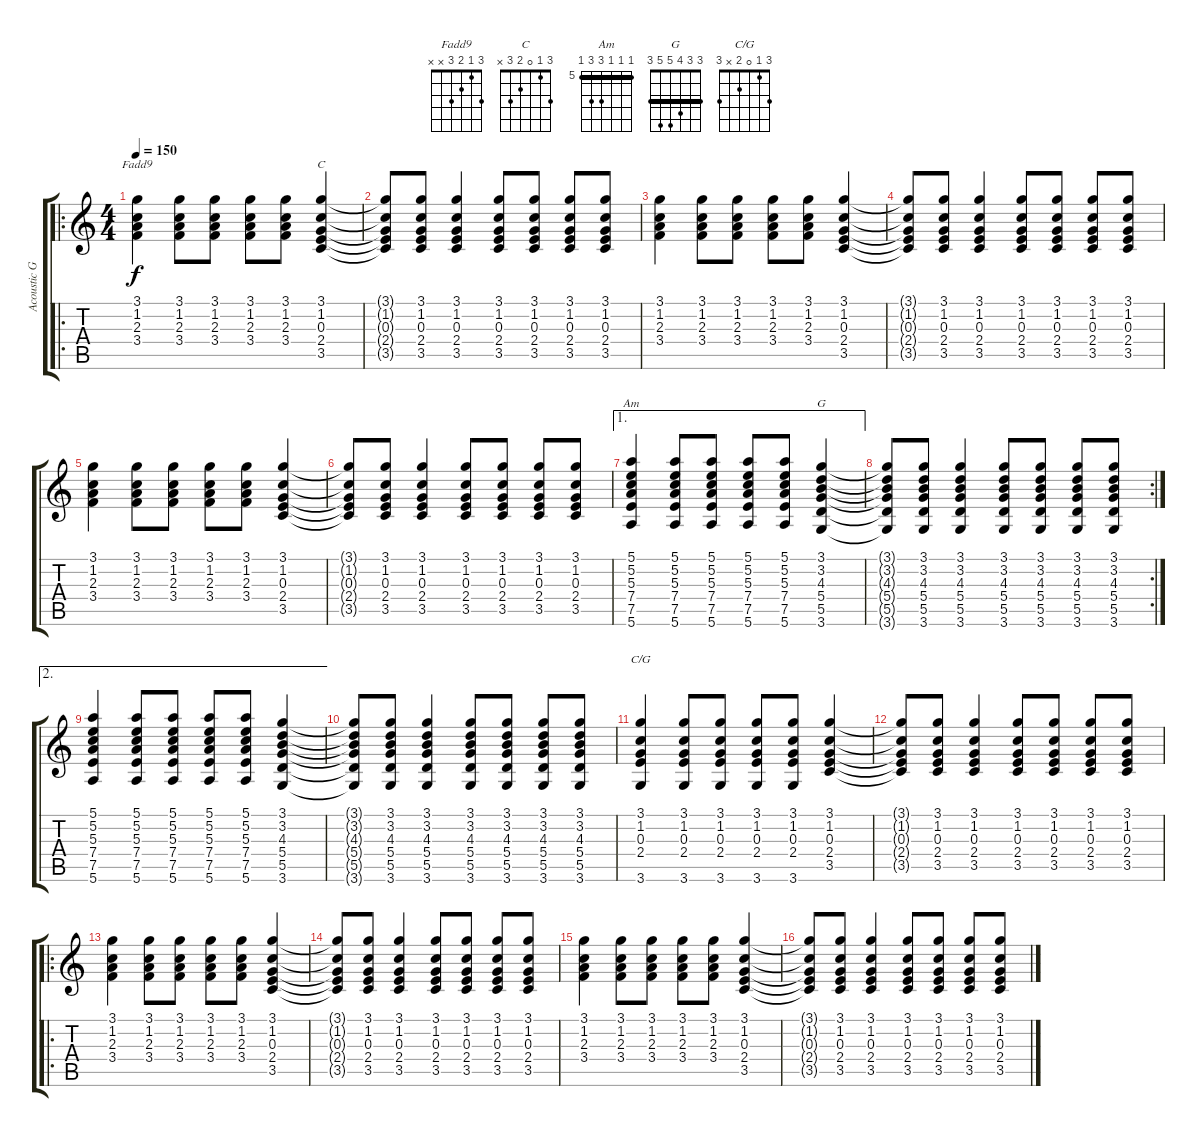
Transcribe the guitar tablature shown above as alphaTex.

\track ("Acoustic Guitar" "Acoustic G") {instrument acousticguitarsteel}
\staff {score tabs}
\tuning (E4 B3 G3 D3 A2 E2) {hide}
\chord ("Fadd9" 3 1 2 3 x x)
\chord ("C" 3 1 0 2 3 x)
\chord ("Am" 5 5 5 7 7 5) {firstfret 5 barre 5}
\chord ("G" 3 3 4 5 5 3) {barre 3}
\chord ("C/G" 3 1 0 2 x 3)
\ro
\ts (4 4)
\tempo 150
\clef g2
\ks c
(3.1 1.2 2.3 3.4).4{ch "Fadd9" dy f instrument acousticguitarsteel} (3.1 1.2 2.3 3.4).8 (3.1 1.2 2.3 3.4).8 (3.1 1.2 2.3 3.4).8 (3.1 1.2 2.3 3.4).8 (3.1 1.2 0.3 2.4 3.5).4{ch "C"} |
(3.1{t} 1.2{t} 0.3{t} 2.4{t} 3.5{t}).8 (3.1 1.2 0.3 2.4 3.5).8 (3.1 1.2 0.3 2.4 3.5).4 (3.1 1.2 0.3 2.4 3.5).8 (3.1 1.2 0.3 2.4 3.5).8 (3.1 1.2 0.3 2.4 3.5).8 (3.1 1.2 0.3 2.4 3.5).8 |
(3.1 1.2 2.3 3.4).4 (3.1 1.2 2.3 3.4).8 (3.1 1.2 2.3 3.4).8 (3.1 1.2 2.3 3.4).8 (3.1 1.2 2.3 3.4).8 (3.1 1.2 0.3 2.4 3.5).4 |
(3.1{t} 1.2{t} 0.3{t} 2.4{t} 3.5{t}).8 (3.1 1.2 0.3 2.4 3.5).8 (3.1 1.2 0.3 2.4 3.5).4 (3.1 1.2 0.3 2.4 3.5).8 (3.1 1.2 0.3 2.4 3.5).8 (3.1 1.2 0.3 2.4 3.5).8 (3.1 1.2 0.3 2.4 3.5).8 |
(3.1 1.2 2.3 3.4).4 (3.1 1.2 2.3 3.4).8 (3.1 1.2 2.3 3.4).8 (3.1 1.2 2.3 3.4).8 (3.1 1.2 2.3 3.4).8 (3.1 1.2 0.3 2.4 3.5).4 |
(3.1{t} 1.2{t} 0.3{t} 2.4{t} 3.5{t}).8 (3.1 1.2 0.3 2.4 3.5).8 (3.1 1.2 0.3 2.4 3.5).4 (3.1 1.2 0.3 2.4 3.5).8 (3.1 1.2 0.3 2.4 3.5).8 (3.1 1.2 0.3 2.4 3.5).8 (3.1 1.2 0.3 2.4 3.5).8 |
\ae 1
(5.1 5.2 5.3 7.4 7.5 5.6).4{ch "Am"} (5.1 5.2 5.3 7.4 7.5 5.6).8 (5.1 5.2 5.3 7.4 7.5 5.6).8 (5.1 5.2 5.3 7.4 7.5 5.6).8 (5.1 5.2 5.3 7.4 7.5 5.6).8 (3.1 3.2 4.3 5.4 5.5 3.6).4{ch "G"} |
\rc 2
(3.1{t} 3.2{t} 4.3{t} 5.4{t} 5.5{t} 3.6{t}).8 (3.1 3.2 4.3 5.4 5.5 3.6).8 (3.1 3.2 4.3 5.4 5.5 3.6).4 (3.1 3.2 4.3 5.4 5.5 3.6).8 (3.1 3.2 4.3 5.4 5.5 3.6).8 (3.1 3.2 4.3 5.4 5.5 3.6).8 (3.1 3.2 4.3 5.4 5.5 3.6).8 |
\ae 2
(5.1 5.2 5.3 7.4 7.5 5.6).4 (5.1 5.2 5.3 7.4 7.5 5.6).8 (5.1 5.2 5.3 7.4 7.5 5.6).8 (5.1 5.2 5.3 7.4 7.5 5.6).8 (5.1 5.2 5.3 7.4 7.5 5.6).8 (3.1 3.2 4.3 5.4 5.5 3.6).4 |
(3.1{t} 3.2{t} 4.3{t} 5.4{t} 5.5{t} 3.6{t}).8 (3.1 3.2 4.3 5.4 5.5 3.6).8 (3.1 3.2 4.3 5.4 5.5 3.6).4 (3.1 3.2 4.3 5.4 5.5 3.6).8 (3.1 3.2 4.3 5.4 5.5 3.6).8 (3.1 3.2 4.3 5.4 5.5 3.6).8 (3.1 3.2 4.3 5.4 5.5 3.6).8 |
(3.1 1.2 0.3 2.4 3.6).4{ch "C/G"} (3.1 1.2 0.3 2.4 3.6).8 (3.1 1.2 0.3 2.4 3.6).8 (3.1 1.2 0.3 2.4 3.6).8 (3.1 1.2 0.3 2.4 3.6).8 (3.1 1.2 0.3 2.4 3.5).4 |
(3.1{t} 1.2{t} 0.3{t} 2.4{t} 3.5{t}).8 (3.1 1.2 0.3 2.4 3.5).8 (3.1 1.2 0.3 2.4 3.5).4 (3.1 1.2 0.3 2.4 3.5).8 (3.1 1.2 0.3 2.4 3.5).8 (3.1 1.2 0.3 2.4 3.5).8 (3.1 1.2 0.3 2.4 3.5).8 |
\ro
(3.1 1.2 2.3 3.4).4 (3.1 1.2 2.3 3.4).8 (3.1 1.2 2.3 3.4).8 (3.1 1.2 2.3 3.4).8 (3.1 1.2 2.3 3.4).8 (3.1 1.2 0.3 2.4 3.5).4 |
(3.1{t} 1.2{t} 0.3{t} 2.4{t} 3.5{t}).8 (3.1 1.2 0.3 2.4 3.5).8 (3.1 1.2 0.3 2.4 3.5).4 (3.1 1.2 0.3 2.4 3.5).8 (3.1 1.2 0.3 2.4 3.5).8 (3.1 1.2 0.3 2.4 3.5).8 (3.1 1.2 0.3 2.4 3.5).8 |
(3.1 1.2 2.3 3.4).4 (3.1 1.2 2.3 3.4).8 (3.1 1.2 2.3 3.4).8 (3.1 1.2 2.3 3.4).8 (3.1 1.2 2.3 3.4).8 (3.1 1.2 0.3 2.4 3.5).4 |
(3.1{t} 1.2{t} 0.3{t} 2.4{t} 3.5{t}).8 (3.1 1.2 0.3 2.4 3.5).8 (3.1 1.2 0.3 2.4 3.5).4 (3.1 1.2 0.3 2.4 3.5).8 (3.1 1.2 0.3 2.4 3.5).8 (3.1 1.2 0.3 2.4 3.5).8 (3.1 1.2 0.3 2.4 3.5).8
